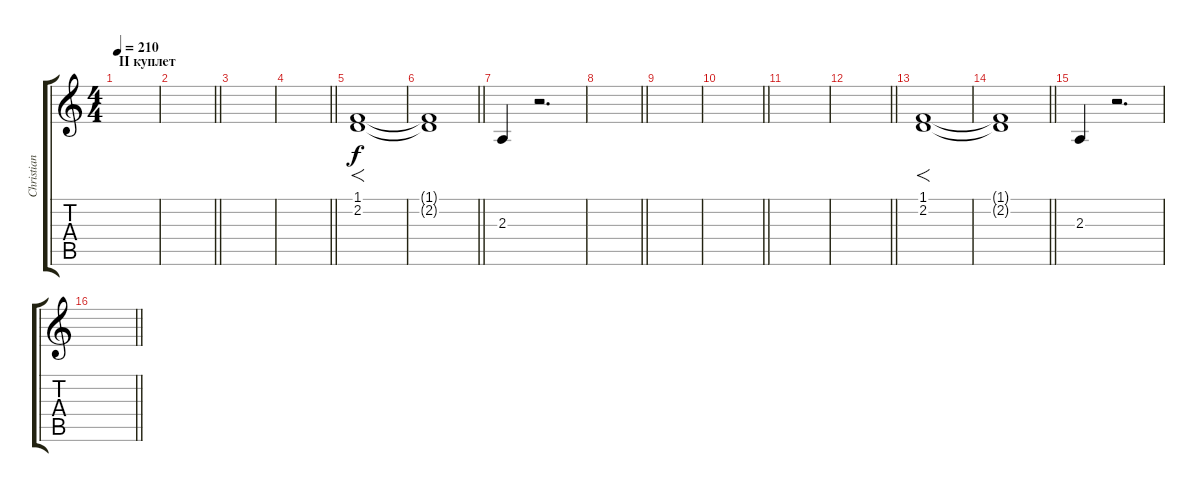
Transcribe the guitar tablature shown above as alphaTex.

\track ("Christian Lorenz" "Christian ") {instrument tuba}
\staff {score tabs}
\tuning (E4 C4 G3 C3 G2 C2) {hide}
\ts (4 4)
\section ("" "II куплет")
\tempo 210
\clef g2
\ks c
|
\barLineRight lightlight
|
|
\barLineRight lightlight
|
(1.1 2.2).1{f} |
\barLineRight lightlight
(1.1{t} 2.2{t}).1 |
2.3.4 r.2{d} |
\barLineRight lightlight
|
|
\barLineRight lightlight
|
|
\barLineRight lightlight
|
(1.1 2.2).1{f} |
\barLineRight lightlight
(1.1{t} 2.2{t}).1 |
2.3.4 r.2{d} |
\barLineRight lightlight
